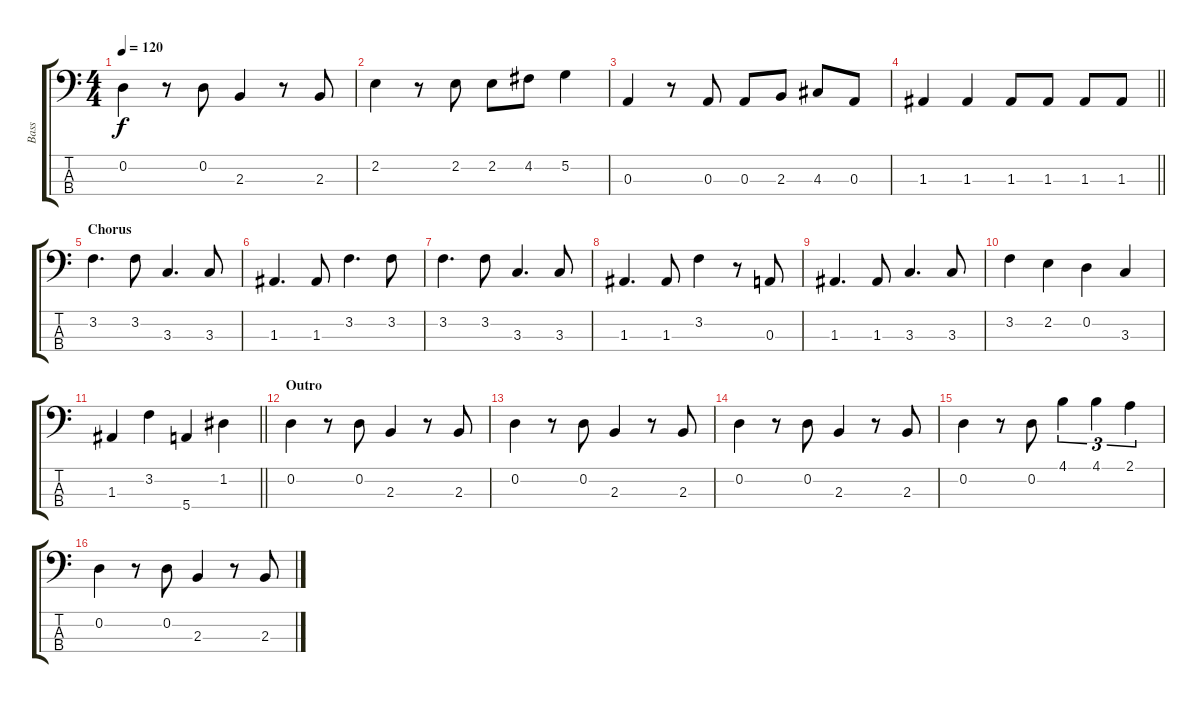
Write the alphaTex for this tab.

\track ("Bass" "Bass") {instrument electricbassfinger}
\staff {score tabs}
\tuning (G2 D2 A1 E1) {hide}
\ts (4 4)
\tempo 120
\clef f4
\ks c
0.2.4{dy f} r.8 0.2.8 2.3.4 r.8 2.3.8 |
2.2.4 r.8 2.2.8 2.2.8 4.2.8 5.2.4 |
0.3.4 r.8 0.3.8 0.3.8 2.3.8 4.3.8 0.3.8 |
\barLineRight lightlight
1.3.4 1.3.4 1.3.8 1.3.8 1.3.8 1.3.8 |
\section ("" "Chorus")
3.2.4{d} 3.2.8 3.3.4{d} 3.3.8 |
1.3.4{d} 1.3.8 3.2.4{d} 3.2.8 |
3.2.4{d} 3.2.8 3.3.4{d} 3.3.8 |
1.3.4{d} 1.3.8 3.2.4 r.8 0.3.8 |
1.3.4{d} 1.3.8 3.3.4{d} 3.3.8 |
3.2.4 2.2.4 0.2.4 3.3.4 |
\barLineRight lightlight
1.3.4 3.2.4 5.4.4 1.2.4 |
\section ("" "Outro")
0.2.4 r.8 0.2.8 2.3.4 r.8 2.3.8 |
0.2.4 r.8 0.2.8 2.3.4 r.8 2.3.8 |
0.2.4 r.8 0.2.8 2.3.4 r.8 2.3.8 |
0.2.4 r.8 0.2.8 4.1.4{tu (3 2)} 4.1.4{tu (3 2)} 2.1.4{tu (3 2)} |
0.2.4 r.8 0.2.8 2.3.4 r.8 2.3.8
